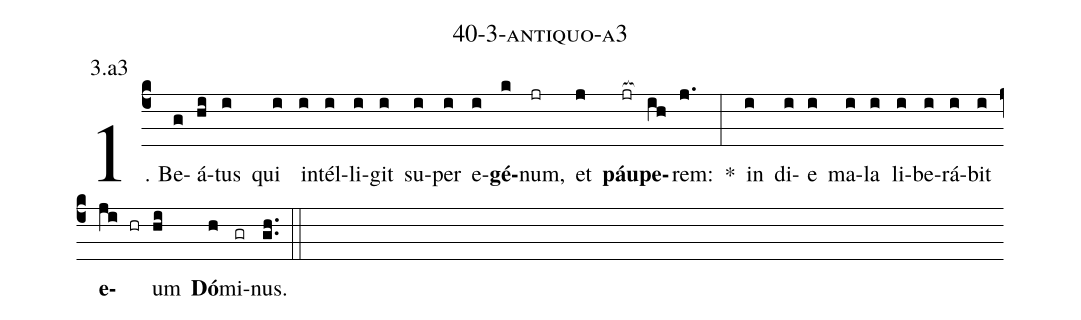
name: 40-3-antiquo-a3;
annotation: 3.a3;
%%
(c4)1. Be(g)á(hi)tus(i) qui(i) in(i)tél(i)li(i)git(i) su(i)per(i) e(i)<b>gé</b>(k)num,(jr) et(j) <b>páu</b>(jr[ocb:1{])<b>pe</b>(ih[ocb:0}])rem:(j.) *(:) in(i) di(i)e(i) ma(i)la(i) li(i)be(i)rá(i)bit(i) <b>e</b>(ji hr)um(hi) <b>Dó</b>(h)mi(gr)nus.(gh..) (::)
